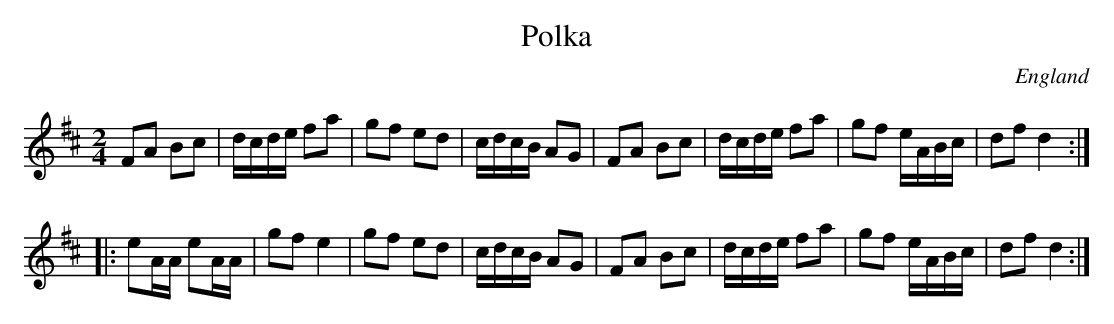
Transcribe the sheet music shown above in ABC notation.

X:1
T:Polka
M:2/4
O:England
K:D major
F2A2 B2c2 | dcde f2a2 | g2f2 e2d2 | cdcB A2G2 | \
F2A2 B2c2 | dcde f2a2 | g2f2 eABc | d2f2 d4 ::
e2AA e2AA | g2f2 e4   | g2f2 e2d2 | cdcB A2G2 | \
F2A2 B2c2 | dcde f2a2 | g2f2 eABc | d2f2 d4 :|
